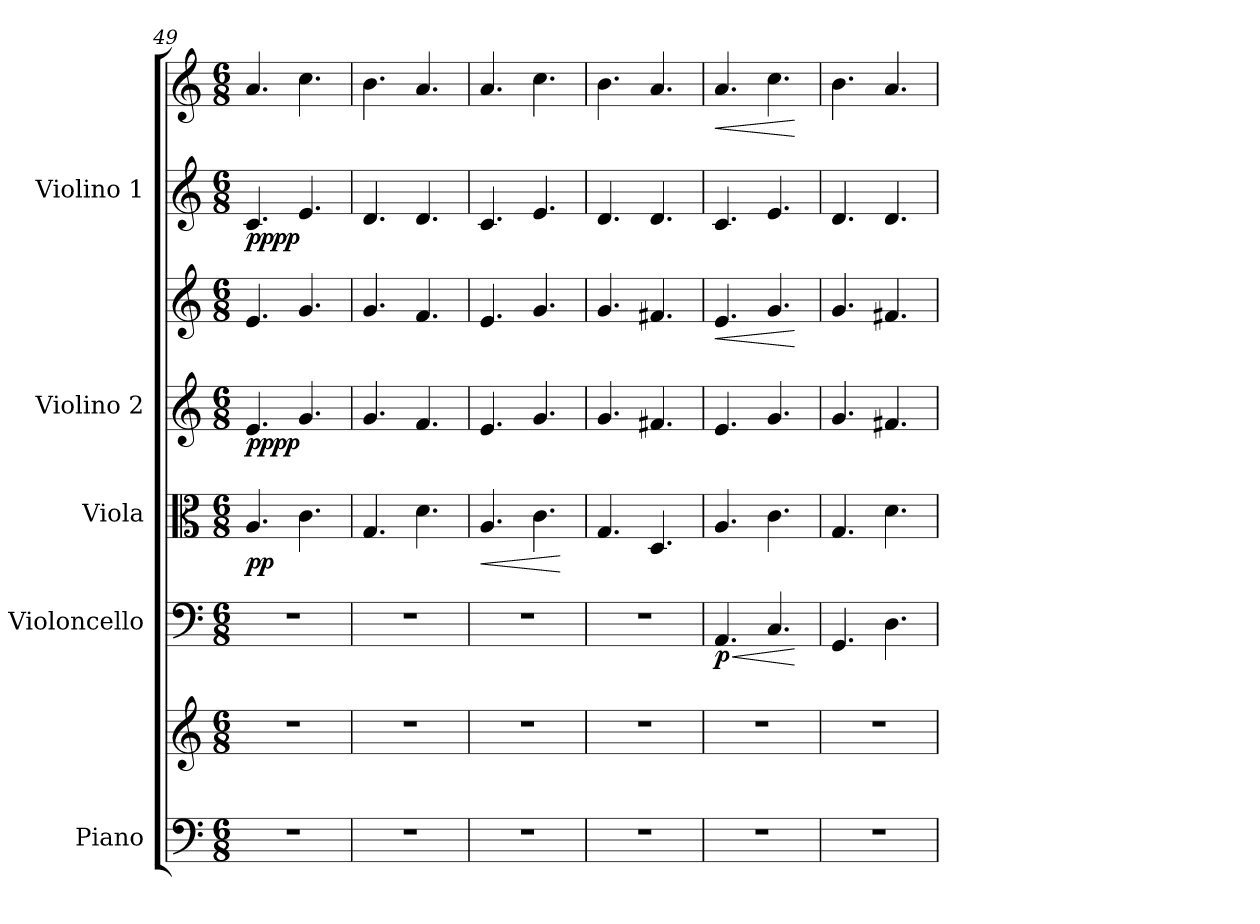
**kern	**kern	**kern	**dynam	**kern	**dynam	**kern	**kern	**dynam	**kern	**kern	**dynam
*part5	*part5	*part4	*part4	*part3	*part3	*part2	*part2	*part2	*part1	*part1	*part1
*staff8	*staff7	*staff6	*staff6	*staff5	*staff5	*staff4	*staff3	*staff3/4	*staff2	*staff1	*staff1/2
*I"Piano	*	*I"Violoncello	*	*I"Viola	*	*I"Violino 2	*	*	*I"Violino 1	*	*
*I'P-no	*	*I'V-c.	*	*I'V-la	*	*I'V-no 2	*	*	*I'V-no 1	*	*
*clefF4	*clefG2	*clefF4	*	*clefC3	*	*clefG2	*clefG2	*	*clefG2	*clefG2	*
*k[]	*k[]	*k[]	*	*k[]	*	*k[]	*k[]	*	*k[]	*k[]	*
*M6/8	*M6/8	*M6/8	*	*M6/8	*	*M6/8	*M6/8	*	*M6/8	*M6/8	*
=49	=49	=49	=49	=49	=49	=49	=49	=49	=49	=49	=49
!	!	!	!	!	!LO:DY:b	!	!	!LO:DY:b=2	!	!	!
!	!	!	!	!	!	!	!	!LO:DY:n=1:b	!	!	!LO:DY:b=2
!	!	!	!	!	!	!	!	!	!	!	!LO:DY:n=1:b
2.r	2.r	2.r	.	4.A/	pp	4.e/	4.e/	pp pp	4.c/	4.a/	pp pp
.	.	.	.	4.c\	.	4.g/	4.g/	.	4.e/	4.cc\	.
=50	=50	=50	=50	=50	=50	=50	=50	=50	=50	=50	=50
2.r	2.r	2.r	.	4.G/	.	4.g/	4.g/	.	4.d/	4.b\	.
.	.	.	.	4.d\	.	4.f/	4.f/	.	4.d/	4.a/	.
=51	=51	=51	=51	=51	=51	=51	=51	=51	=51	=51	=51
!	!	!	!	!	!LO:HP:b	!	!	!	!	!	!
2.r	2.r	2.r	.	4.A/	<	4.e/	4.e/	.	4.c/	4.a/	.
.	.	.	.	4.c\	.	4.g/	4.g/	.	4.e/	4.cc\	.
.	.	.	.	.	[	.	.	.	.	.	.
=52	=52	=52	=52	=52	=52	=52	=52	=52	=52	=52	=52
2.r	2.r	2.r	.	4.G/	.	4.g/	4.g/	.	4.d/	4.b\	.
.	.	.	.	4.D/	.	4.f#X/	4.f#X/	.	4.d/	4.a/	.
=53	=53	=53	=53	=53	=53	=53	=53	=53	=53	=53	=53
!	!	!	!LO:HP:b	!	!	!	!	!LO:HP:b	!	!	!LO:HP:b
!	!	!	!LO:DY:n=1:b	!	!	!	!	!	!	!	!
2.r	2.r	4.AA/	< p	4.A/	.	4.e/	4.e/	<	4.c/	4.a/	<
.	.	4.C/	.	4.c\	.	4.g/	4.g/	.	4.e/	4.cc\	.
.	.	.	[	.	.	.	.	[	.	.	[
=54	=54	=54	=54	=54	=54	=54	=54	=54	=54	=54	=54
2.r	2.r	4.GG/	.	4.G/	.	4.g/	4.g/	.	4.d/	4.b\	.
.	.	4.D\	.	4.d\	.	4.f#X/	4.f#X/	.	4.d/	4.a/	.
=	=	=	=	=	=	=	=	=	=	=	=
*-	*-	*-	*-	*-	*-	*-	*-	*-	*-	*-	*-
